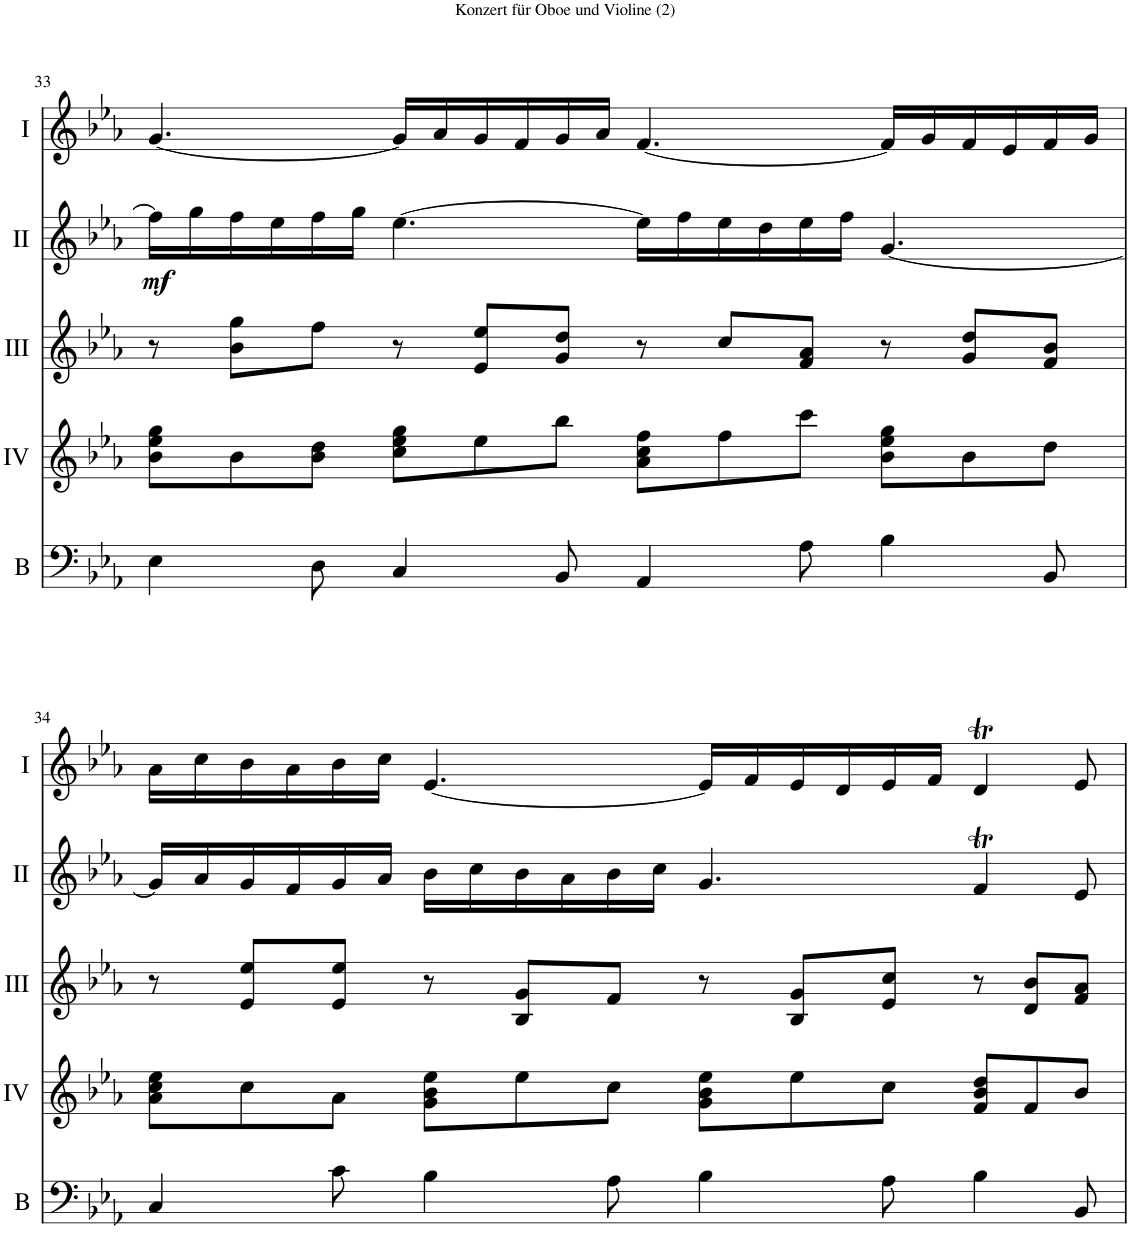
**kern	**kern	**kern	**kern	**dynam	**kern
*part5	*part4	*part3	*part2	*part2	*part1
*staff5	*staff4	*staff3	*staff2	*staff2	*staff1
*I"Basson	*I"Acc. 4	*I"Acc. 3	*I"Acc. 2	*	*I"Acc. 1
*I'B	*	*	*	*	*
!!LO:PB:g=z
*clefF4	*clefG2	*clefG2	*clefG2	*	*clefG2
*Trd7c12	*Trd7c12	*	*	*	*
*k[b-e-a-]	*k[b-e-a-]	*k[b-e-a-]	*k[b-e-a-]	*	*k[b-e-a-]
*M12/8	*M12/8	*M12/8	*M12/8	*	*M12/8
=33	=33	=33	=33	=33	=33
!	!	!	!	!LO:DY:b	!
4E-\	8b-\ 8ee-\ 8gg\L	8r	16ff\LL]	mf	[4.g/
.	.	.	16gg\	.	.
.	8b-\	8b-\ 8gg\L	16ff\	.	.
.	.	.	16ee-\	.	.
8D\	8b-\ 8dd\J	8ff\J	16ff\	.	.
.	.	.	16gg\JJ	.	.
4C/	8cc\ 8ee-\ 8gg\L	8r	[4.ee-\	.	16g/LL]
.	.	.	.	.	16a-/
.	8ee-\	8e-/ 8ee-/L	.	.	16g/
.	.	.	.	.	16f/
8BB-/	8bb-\J	8g/ 8dd/J	.	.	16g/
.	.	.	.	.	16a-/JJ
4AA-/	8a-\ 8cc\ 8ff\L	8r	16ee-\LL]	.	[4.f/
.	.	.	16ff\	.	.
.	8ff\	8cc/L	16ee-\	.	.
.	.	.	16dd\	.	.
8A-\	8ccc\J	8f/ 8a-/J	16ee-\	.	.
.	.	.	16ff\JJ	.	.
4B-\	8b-\ 8ee-\ 8gg\L	8r	[4.g/	.	16f/LL]
.	.	.	.	.	16g/
.	8b-\	8g/ 8dd/L	.	.	16f/
.	.	.	.	.	16e-/
8BB-/	8dd\J	8f/ 8b-/J	.	.	16f/
.	.	.	.	.	16g/JJ
!!LO:LB:g=z
=34	=34	=34	=34	=34	=34
4C/	8a-\ 8cc\ 8ee-\L	8r	16g/LL]	.	16a-\LL
.	.	.	16a-/	.	16cc\
.	8cc\	8e-/ 8ee-/L	16g/	.	16b-\
.	.	.	16f/	.	16a-\
8c\	8a-\J	8e-/ 8ee-/J	16g/	.	16b-\
.	.	.	16a-/JJ	.	16cc\JJ
4B-\	8g\ 8b-\ 8ee-\L	8r	16b-\LL	.	[4.e-/
.	.	.	16cc\	.	.
.	8ee-\	8B-/ 8g/L	16b-\	.	.
.	.	.	16a-\	.	.
8A-\	8cc\J	8f/J	16b-\	.	.
.	.	.	16cc\JJ	.	.
4B-\	8g\ 8b-\ 8ee-\L	8r	4.g/	.	16e-/LL]
.	.	.	.	.	16f/
.	8ee-\	8B-/ 8g/L	.	.	16e-/
.	.	.	.	.	16d/
8A-\	8cc\J	8e-/ 8cc/J	.	.	16e-/
.	.	.	.	.	16f/JJ
4B-\	8f/ 8b-/ 8dd/L	8r	4fT/	.	4dt/
.	8f/	8d/ 8b-/L	.	.	.
8BB-/	8b-/J	8f/ 8a-/J	8e-/	.	8e-/
=	=	=	=	=	=
*-	*-	*-	*-	*-	*-
